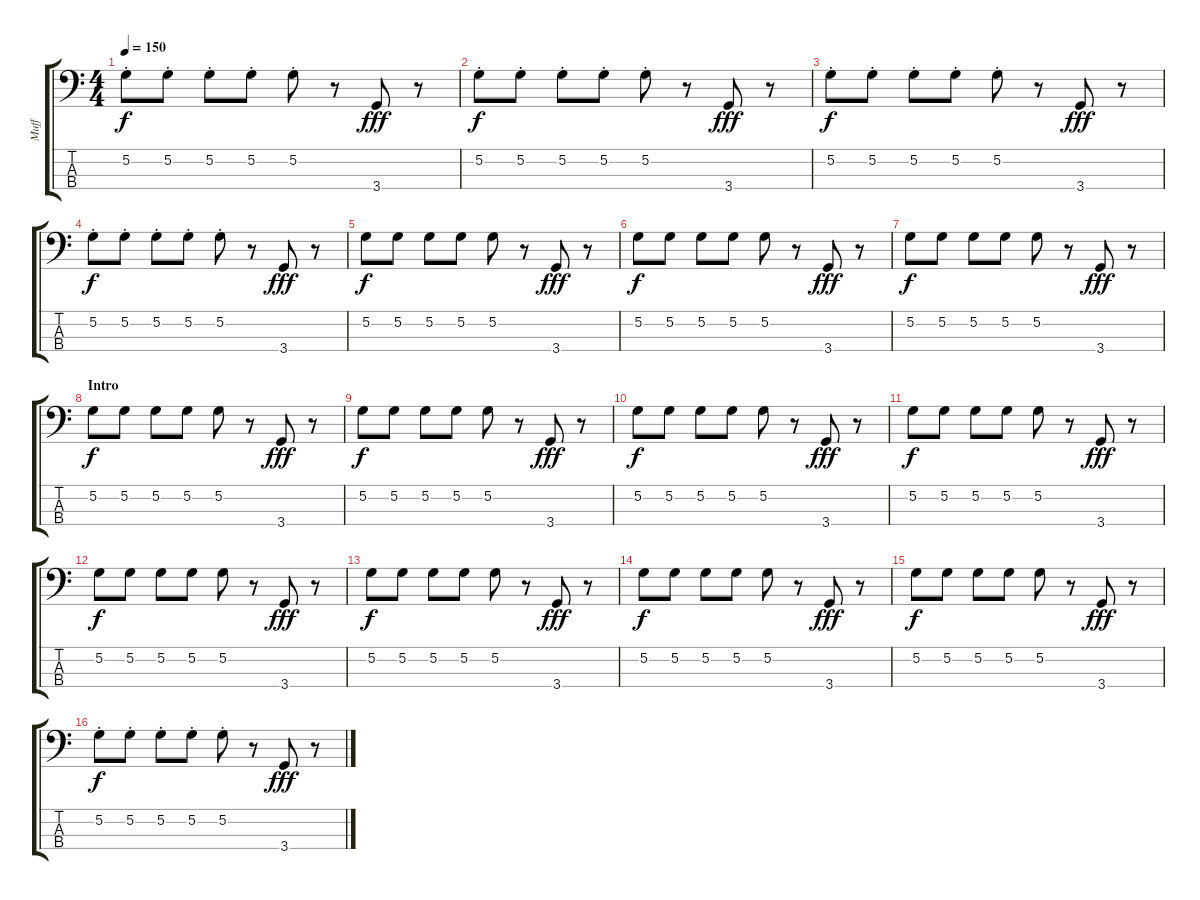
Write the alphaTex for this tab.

\track ("Muff" "Muff") {instrument fretlessbass}
\staff {score tabs}
\tuning (G2 D2 A1 E1) {hide}
\ts (4 4)
\tempo 150
\clef f4
\ks c
5.2{st}.8{dy f} 5.2{st}.8 5.2{st}.8 5.2{st}.8 5.2{st}.8 r.8 3.4.8{dy fff} r.8 |
5.2{st}.8{dy f} 5.2{st}.8 5.2{st}.8 5.2{st}.8 5.2{st}.8 r.8 3.4.8{dy fff} r.8 |
5.2{st}.8{dy f} 5.2{st}.8 5.2{st}.8 5.2{st}.8 5.2{st}.8 r.8 3.4.8{dy fff} r.8 |
5.2{st}.8{dy f} 5.2{st}.8 5.2{st}.8 5.2{st}.8 5.2{st}.8 r.8 3.4.8{dy fff} r.8 |
5.2.8{dy f volume 15} 5.2.8 5.2.8 5.2.8 5.2.8 r.8 3.4.8{dy fff} r.8 |
5.2.8{dy f} 5.2.8 5.2.8 5.2.8 5.2.8 r.8 3.4.8{dy fff} r.8 |
5.2.8{dy f} 5.2.8 5.2.8 5.2.8 5.2.8 r.8 3.4.8{dy fff} r.8 |
\section ("" "Intro")
5.2.8{dy f} 5.2.8 5.2.8 5.2.8 5.2.8 r.8 3.4.8{dy fff} r.8 |
5.2.8{dy f} 5.2.8 5.2.8 5.2.8 5.2.8 r.8 3.4.8{dy fff} r.8 |
5.2.8{dy f} 5.2.8 5.2.8 5.2.8 5.2.8 r.8 3.4.8{dy fff} r.8 |
5.2.8{dy f} 5.2.8 5.2.8 5.2.8 5.2.8 r.8 3.4.8{dy fff} r.8 |
5.2.8{dy f} 5.2.8 5.2.8 5.2.8 5.2.8 r.8 3.4.8{dy fff} r.8 |
5.2.8{dy f} 5.2.8 5.2.8 5.2.8 5.2.8 r.8 3.4.8{dy fff} r.8 |
5.2.8{dy f} 5.2.8 5.2.8 5.2.8 5.2.8 r.8 3.4.8{dy fff} r.8 |
5.2.8{dy f} 5.2.8 5.2.8 5.2.8 5.2.8 r.8 3.4.8{dy fff} r.8 |
5.2{st}.8{dy f} 5.2{st}.8 5.2{st}.8 5.2{st}.8 5.2{st}.8 r.8 3.4.8{dy fff} r.8
